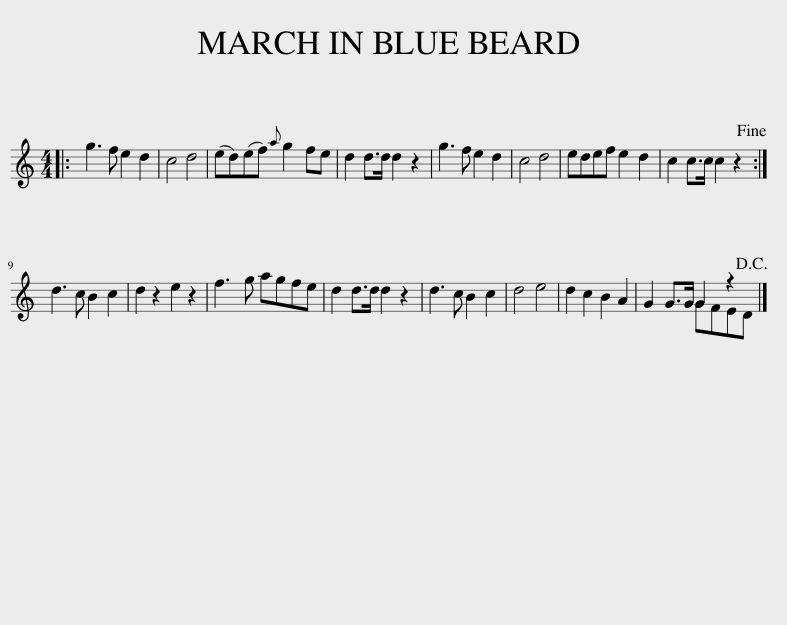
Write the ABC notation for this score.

X:1
%%score ( 1 2 )
L:1/8
M:4/4
I:linebreak $
K:C
V:1 treble
V:2 treble
V:1
|: g3 f e2 d2 | c4 d4 | (ed)(ef){a} g2 fe | d2 d>d d2 z2 | g3 f e2 d2 | %5
 c4 d4 | edef e2 d2 | c2 c>c c2 z2!fine! :|$ d3 c B2 c2 | d2 z2 e2 z2 | %10
 f3 g agfe | d2 d>d d2 z2 | d3 c B2 c2 | d4 e4 | d2 c2 B2 A2 | %15
 G2 G>G G2 z2!D.C.! |] %16
V:2
|: x8 | x8 | x8 | x8 | x8 | %5
 x8 | x8 | x8 :|$ x8 | x8 | %10
 x8 | x8 | x8 | x8 | x8 | %15
 x4 GFED |] %16
